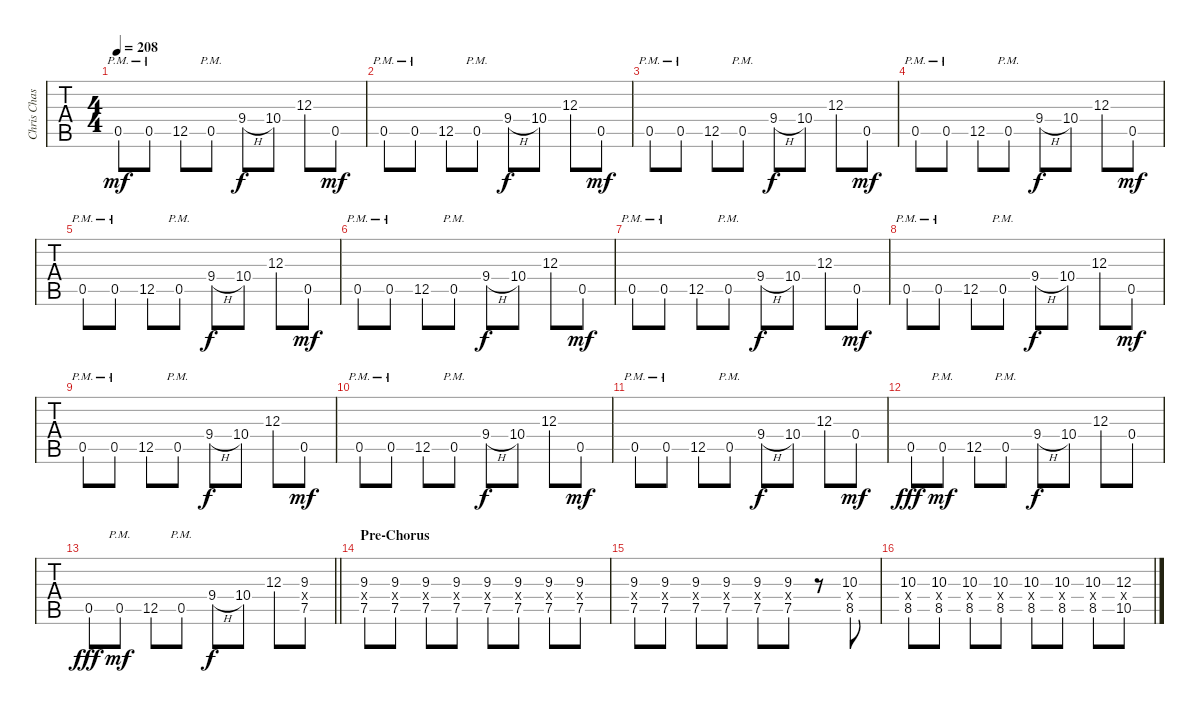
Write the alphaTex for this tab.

\track ("Chris Chasse - Guitar One" "Chris Chas") {instrument distortionguitar}
\staff {tabs}
\tuning (Eb4 Bb3 Gb3 Db3 Ab2 Eb2) {hide}
\ts (4 4)
\tempo 208
\clef g2
\ks c
0.5{pm}.8{dy mf} 0.5{pm}.8 12.5.8 0.5{pm}.8 9.4{h}.8{dy f} 10.4.8 12.3.8 0.5.8{dy mf} |
0.5{pm}.8 0.5{pm}.8 12.5.8 0.5{pm}.8 9.4{h}.8{dy f} 10.4.8 12.3.8 0.5.8{dy mf} |
0.5{pm}.8 0.5{pm}.8 12.5.8 0.5{pm}.8 9.4{h}.8{dy f} 10.4.8 12.3.8 0.5.8{dy mf} |
0.5{pm}.8 0.5{pm}.8 12.5.8 0.5{pm}.8 9.4{h}.8{dy f} 10.4.8 12.3.8 0.5.8{dy mf} |
0.5{pm}.8 0.5{pm}.8 12.5.8 0.5{pm}.8 9.4{h}.8{dy f} 10.4.8 12.3.8 0.5.8{dy mf} |
0.5{pm}.8 0.5{pm}.8 12.5.8 0.5{pm}.8 9.4{h}.8{dy f} 10.4.8 12.3.8 0.5.8{dy mf} |
0.5{pm}.8 0.5{pm}.8 12.5.8 0.5{pm}.8 9.4{h}.8{dy f} 10.4.8 12.3.8 0.5.8{dy mf} |
0.5{pm}.8 0.5{pm}.8 12.5.8 0.5{pm}.8 9.4{h}.8{dy f} 10.4.8 12.3.8 0.5.8{dy mf} |
0.5{pm}.8 0.5{pm}.8 12.5.8 0.5{pm}.8 9.4{h}.8{dy f} 10.4.8 12.3.8 0.5.8{dy mf} |
0.5{pm}.8 0.5{pm}.8 12.5.8 0.5{pm}.8 9.4{h}.8{dy f} 10.4.8 12.3.8 0.5.8{dy mf} |
0.5{pm}.8 0.5{pm}.8 12.5.8 0.5{pm}.8 9.4{h}.8{dy f} 10.4.8 12.3.8 0.4.8{dy mf} |
0.5.8{dy fff} 0.5{pm}.8{dy mf} 12.5.8 0.5{pm}.8 9.4{h}.8{dy f} 10.4.8 12.3.8 0.4.8 |
\barLineRight lightlight
0.5.8{dy fff} 0.5{pm}.8{dy mf} 12.5.8 0.5{pm}.8 9.4{h}.8{dy f} 10.4.8 12.3.8 (9.3 7.4{x} 7.5).8{balance 8} |
\section ("" "Pre-Chorus")
(9.3 7.4{x} 7.5).8 (9.3 7.4{x} 7.5).8 (9.3 7.4{x} 7.5).8 (9.3 7.4{x} 7.5).8 (9.3 7.4{x} 7.5).8 (9.3 7.4{x} 7.5).8 (9.3 7.4{x} 7.5).8 (9.3 7.4{x} 7.5).8 |
(9.3 7.4{x} 7.5).8 (9.3 7.4{x} 7.5).8 (9.3 7.4{x} 7.5).8 (9.3 7.4{x} 7.5).8 (9.3 7.4{x} 7.5).8 (9.3 7.4{x} 7.5).8 r.8 (10.3 8.4{x} 8.5).8 |
(10.3 8.4{x} 8.5).8 (10.3 8.4{x} 8.5).8 (10.3 8.4{x} 8.5).8 (10.3 8.4{x} 8.5).8 (10.3 8.4{x} 8.5).8 (10.3 8.4{x} 8.5).8 (10.3 8.4{x} 8.5).8 (12.3 10.4{x} 10.5).8
